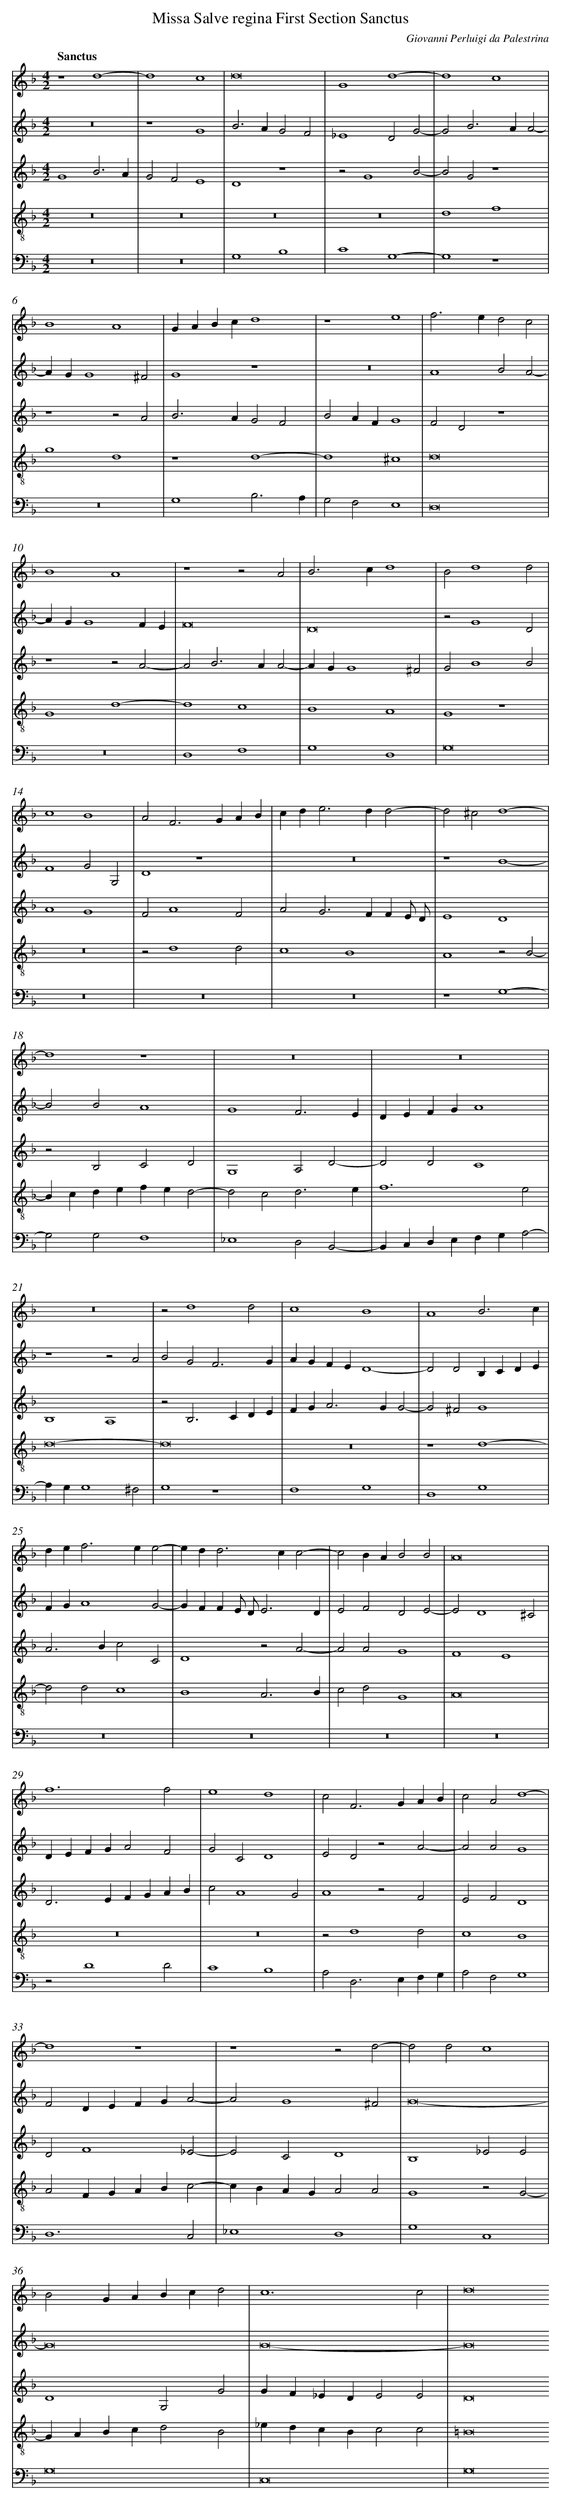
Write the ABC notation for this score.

X:1
T: Missa Salve regina First Section Sanctus
C: Giovanni Perluigi da Palestrina
L: 1/4
M: 4/2
Q: "Sanctus"
V: 1 clef=treble
V: 2 clef=treble
V: 3 clef=treble
V: 4 clef=treble-8
V: 5 clef=bass
K: F
[V:1] z4d4- |
[V:2] z8 |
[V:3] G4B3A |
[V:4] z8 |
[V:5] z8 |
[V:1] d4c4 |
[V:2] z4G4 |
[V:3] G2F2E4 |
[V:4] z8 |
[V:5] z8 |
[V:1] d8 |
[V:2] B2>A2G2F2 |
[V:3] D4z4 |
[V:4] z8 |
[V:5] G,4B,4 |
[V:1] G4d4- |
[V:2] _E4D2G2- |
[V:3] z2G4B2- |
[V:4] z8 |
[V:5] C4G,4- |
[V:1] d4c4 |
[V:2] G2B2>A2A2- |
[V:3] B2G2z4 |
[V:4] d4f4 |
[V:5] G,4z4 |
[V:1] B4A4 |
[V:2] AGG4^F2 |
[V:3] z4z2A2 |
[V:4] g4d4 |
[V:5] z8 |
[V:1] GABcd4 |
[V:2] G4z4 |
[V:3] B2>A2G2F2 |
[V:4] z4d4- |
[V:5] G,4B,3A, |
[V:1] z4e4 |
[V:2] z8 |
[V:3] B2AFG4 |
[V:4] d4^c4 |
[V:5] G,2F,2E,4 |
[V:1] f2>e2d2c2 |
[V:2] A4B2A2- |
[V:3] F2D2z4 |
[V:4] d8 |
[V:5] D,8 |
[V:1] B4A4 |
[V:2] AGG4FE |
[V:3] z4z2A2- |
[V:4] G4d4- |
[V:5] z8 |
[V:1] z4z2A2 |
[V:2] F8 |
[V:3] A2B2>A2A2- |
[V:4] d4c4 |
[V:5] D,4F,4 |
[V:1] B2>c2d4 |
[V:2] D8 |
[V:3] AGG4^F2 |
[V:4] B4A4 |
[V:5] G,4D,4 |
[V:1] B2d4d2 |
[V:2] z2G4D2 |
[V:3] G2B4B2 |
[V:4] G4z4 |
[V:5] G,8 |
[V:1] c4B4 |
[V:2] F4G2G,2 |
[V:3] A4G4 |
[V:4] z8 |
[V:5] z8 |
[V:1] A2F2>G2AB |
[V:2] D4z4 |
[V:3] F2A4F2 |
[V:4] z2d4d2 |
[V:5] z8 |
[V:1] cd2<e2dd2- |
[V:2] z8 |
[V:3] A2G2>F2FE/ D/ |
[V:4] c4B4 |
[V:5] z8 |
[V:1] d2^c2d4- |
[V:2] z4B4- |
[V:3] E4D4 |
[V:4] A4z2B2- |
[V:5] z4G,4- |
[V:1] d4z4 |
[V:2] B2B2A4 |
[V:3] z2B,2C2D2 |
[V:4] Bcdefed2- |
[V:5] G,2G,2F,4 |
[V:1] z8 |
[V:2] G4F3E |
[V:3] G,4A,2D2- |
[V:4] d2c2d3e |
[V:5] _E,4D,2B,,2- |
[V:1] z8 |
[V:2] DEFGA4 |
[V:3] D2D2C4 |
[V:4] f6e2 |
[V:5] B,,C,D,E,F,G,A,2- |
[V:1] z8 |
[V:2] z4z2A2 |
[V:3] B,4A,4 |
[V:4] d8- |
[V:5] A,G,G,4^F,2 |
[V:1] z2d4d2 |
[V:2] B2G2F3G |
[V:3] z2B,2>C2DE |
[V:4] d8 |
[V:5] G,4z4 |
[V:1] c4B4 |
[V:2] AGFED4- |
[V:3] FG2<A2GG2- |
[V:4] z8 |
[V:5] F,4G,4 |
[V:1] A4B3c |
[V:2] D2D2B,CDE |
[V:3] G2^F2G4 |
[V:4] z4d4- |
[V:5] D,4G,4 |
[V:1] de2<f2ee2- |
[V:2] FGA4G2- |
[V:3] A2>B2c2C2 |
[V:4] d2d2c4 |
[V:5] z8 |
[V:1] ed2<d2cc2- |
[V:2] GFFE/ D/E3D |
[V:3] D4z2A2- |
[V:4] B4A3B |
[V:5] z8 |
[V:1] c2BAB2B2 |
[V:2] E2F2D2E2- |
[V:3] A2A2G4 |
[V:4] c2d2G4 |
[V:5] z8 |
[V:1] A8 |
[V:2] E2D4^C2 |
[V:3] F4E4 |
[V:4] A8 |
[V:5] z8 |
[V:1] f6f2 |
[V:2] DEFGA2F2 |
[V:3] D2>E2FGAB |
[V:4] z8 |
[V:5] z2D4D2 |
[V:1] e4d4 |
[V:2] G2C2D4 |
[V:3] c2A4G2 |
[V:4] z8 |
[V:5] C4B,4 |
[V:1] c2F2>G2AB |
[V:2] E2D2z2A2- |
[V:3] A4z2F2 |
[V:4] z2d4d2 |
[V:5] A,2D,2>E,2F,G, |
[V:1] c2A2d4- |
[V:2] A2A2G4 |
[V:3] E2F2D4 |
[V:4] c4B4 |
[V:5] A,2F,2G,4 |
[V:1] d4z4 |
[V:2] F2DEFGA2- |
[V:3] D2F4_E2- |
[V:4] A2FGABc2- |
[V:5] D,6C,2 |
[V:1] z4z2d2- |
[V:2] A2G4^F2 |
[V:3] E2C2D4 |
[V:4] cBAGA2A2 |
[V:5] _E,4D,4 |
[V:1] d2d2c4 |
[V:2] G8- |
[V:3] B,4_E2E2 |
[V:4] G4z2G2- |
[V:5] G,4C,4 |
[V:1] B2GABcd2 |
[V:2] G8 |
[V:3] D4G,2G2 |
[V:4] GABcd2B2 |
[V:5] G,8 |
[V:1] c6c2 |
[V:2] G8- |
[V:3] GF_EDE2E2 |
[V:4] _edcBc2c2 |
[V:5] C,8 |
[V:1] d8
[V:2] G8
[V:3] D8
[V:4] =B8
[V:5] G,8
